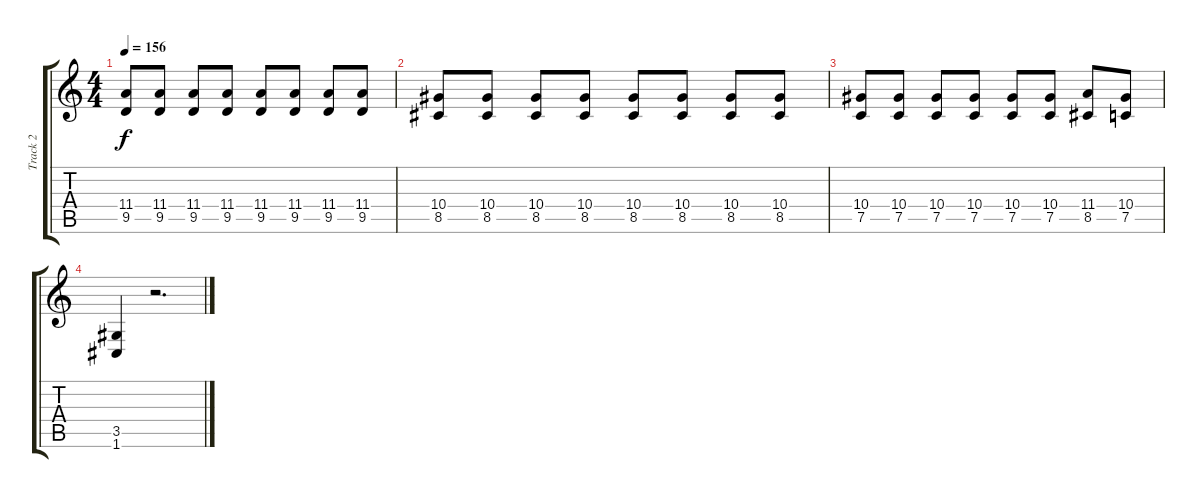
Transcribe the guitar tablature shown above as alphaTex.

\track ("Track 2" "Track 2") {instrument distortionguitar}
\staff {score tabs}
\tuning (C4 G3 Eb3 Bb2 F2 C2) {hide}
\ts (4 4)
\tempo 156
\clef g2
\ks c
(11.4 9.5).8{dy f} (11.4 9.5).8 (11.4 9.5).8 (11.4 9.5).8 (11.4 9.5).8 (11.4 9.5).8 (11.4 9.5).8 (11.4 9.5).8 |
(10.4 8.5).8 (10.4 8.5).8 (10.4 8.5).8 (10.4 8.5).8 (10.4 8.5).8 (10.4 8.5).8 (10.4 8.5).8 (10.4 8.5).8 |
(10.4 7.5).8 (10.4 7.5).8 (10.4 7.5).8 (10.4 7.5).8 (10.4 7.5).8 (10.4 7.5).8 (11.4 8.5).8 (10.4 7.5).8 |
(3.5 1.6).4 r.2{d}
